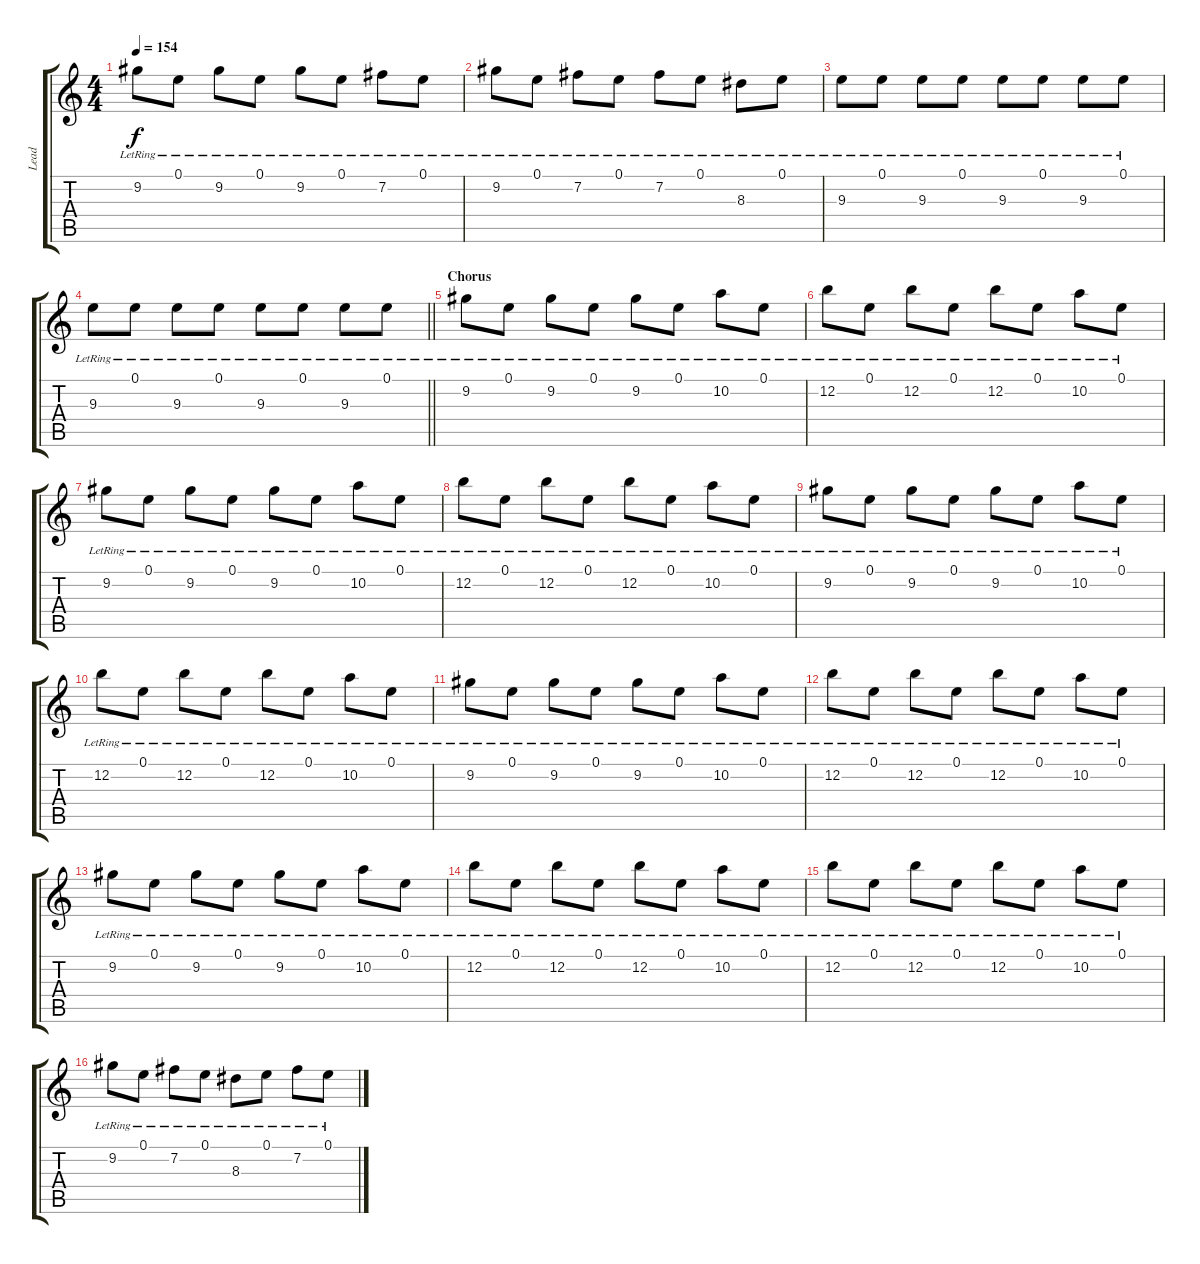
\track ("Lead" "Lead") {instrument electricguitarclean}
\staff {score tabs}
\tuning (E4 B3 G3 D3 A2 E2) {hide}
\ts (4 4)
\tempo 154
\clef g2
\ks c
9.2{lr}.8{dy f} 0.1{lr}.8 9.2{lr}.8 0.1{lr}.8 9.2{lr}.8 0.1{lr}.8 7.2{lr}.8 0.1{lr}.8 |
9.2{lr}.8 0.1{lr}.8 7.2{lr}.8 0.1{lr}.8 7.2{lr}.8 0.1{lr}.8 8.3{lr}.8 0.1{lr}.8 |
9.3{lr}.8 0.1{lr}.8 9.3{lr}.8 0.1{lr}.8 9.3{lr}.8 0.1{lr}.8 9.3{lr}.8 0.1{lr}.8 |
\barLineRight lightlight
9.3{lr}.8 0.1{lr}.8 9.3{lr}.8 0.1{lr}.8 9.3{lr}.8 0.1{lr}.8 9.3{lr}.8 0.1{lr}.8 |
\section ("" "Chorus")
9.2{lr}.8 0.1{lr}.8 9.2{lr}.8 0.1{lr}.8 9.2{lr}.8 0.1{lr}.8 10.2{lr}.8 0.1{lr}.8 |
12.2{lr}.8 0.1{lr}.8 12.2{lr}.8 0.1{lr}.8 12.2{lr}.8 0.1{lr}.8 10.2{lr}.8 0.1{lr}.8 |
9.2{lr}.8 0.1{lr}.8 9.2{lr}.8 0.1{lr}.8 9.2{lr}.8 0.1{lr}.8 10.2{lr}.8 0.1{lr}.8 |
12.2{lr}.8 0.1{lr}.8 12.2{lr}.8 0.1{lr}.8 12.2{lr}.8 0.1{lr}.8 10.2{lr}.8 0.1{lr}.8 |
9.2{lr}.8 0.1{lr}.8 9.2{lr}.8 0.1{lr}.8 9.2{lr}.8 0.1{lr}.8 10.2{lr}.8 0.1{lr}.8 |
12.2{lr}.8 0.1{lr}.8 12.2{lr}.8 0.1{lr}.8 12.2{lr}.8 0.1{lr}.8 10.2{lr}.8 0.1{lr}.8 |
9.2{lr}.8 0.1{lr}.8 9.2{lr}.8 0.1{lr}.8 9.2{lr}.8 0.1{lr}.8 10.2{lr}.8 0.1{lr}.8 |
12.2{lr}.8 0.1{lr}.8 12.2{lr}.8 0.1{lr}.8 12.2{lr}.8 0.1{lr}.8 10.2{lr}.8 0.1{lr}.8 |
9.2{lr}.8 0.1{lr}.8 9.2{lr}.8 0.1{lr}.8 9.2{lr}.8 0.1{lr}.8 10.2{lr}.8 0.1{lr}.8 |
12.2{lr}.8 0.1{lr}.8 12.2{lr}.8 0.1{lr}.8 12.2{lr}.8 0.1{lr}.8 10.2{lr}.8 0.1{lr}.8 |
12.2{lr}.8 0.1{lr}.8 12.2{lr}.8 0.1{lr}.8 12.2{lr}.8 0.1{lr}.8 10.2{lr}.8 0.1{lr}.8 |
9.2{lr}.8 0.1{lr}.8 7.2{lr}.8 0.1{lr}.8 8.3{lr}.8 0.1{lr}.8 7.2{lr}.8 0.1{lr}.8
